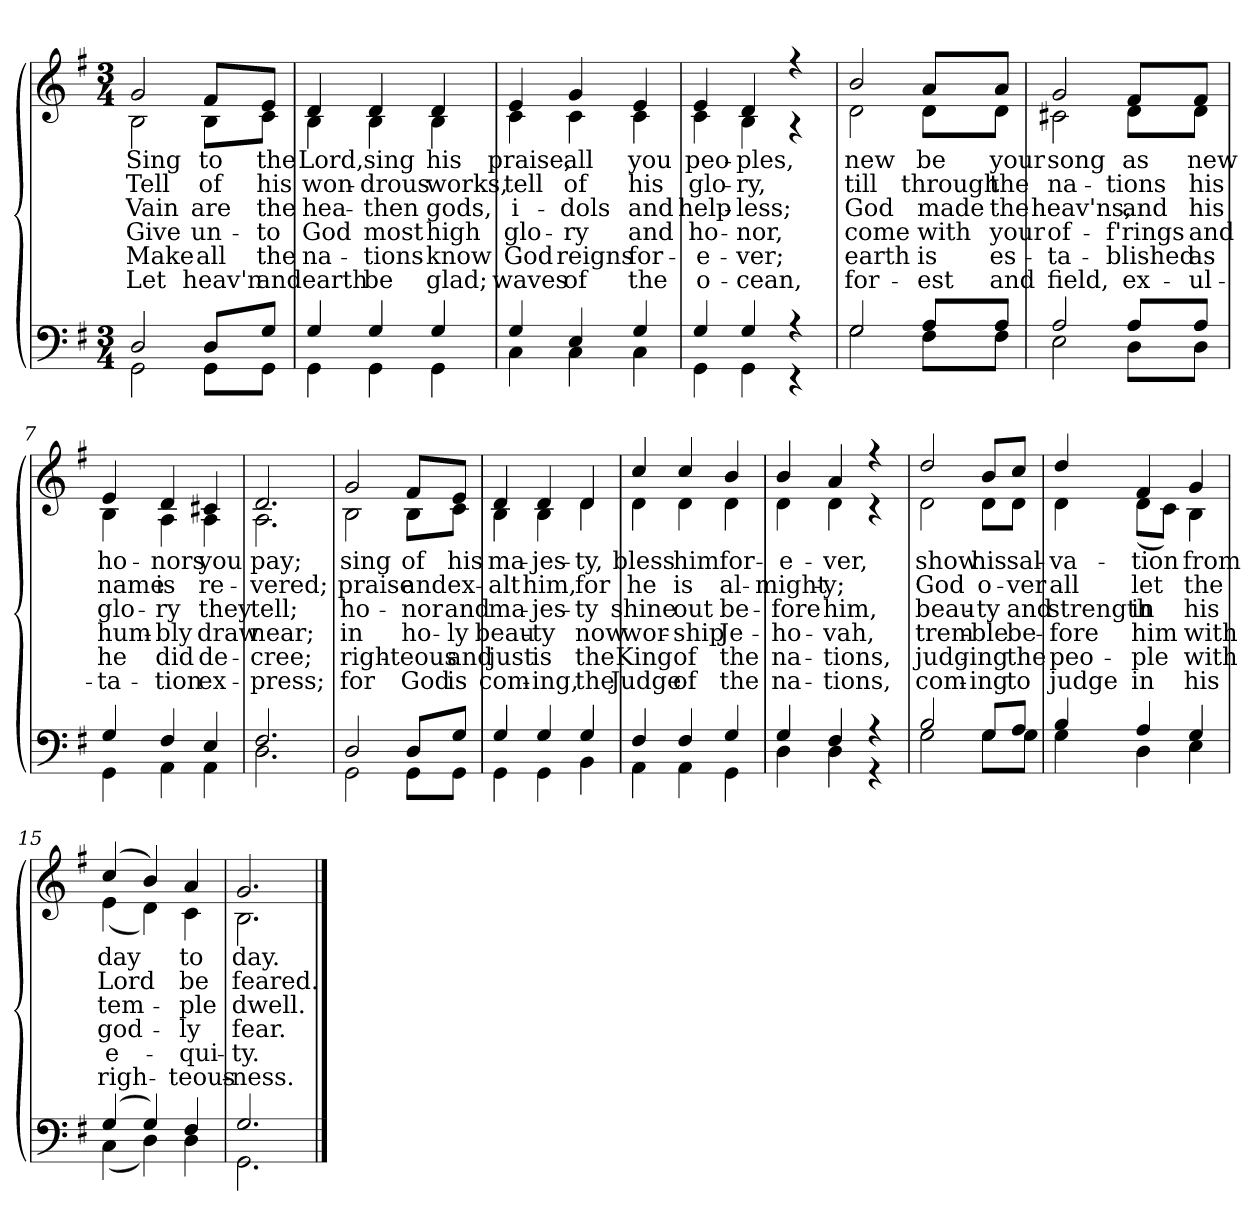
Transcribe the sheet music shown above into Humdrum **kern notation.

**kern	**kern	**text	**text	**text	**text	**text	**text
*part2	*part1	*part1	*part1	*part1	*part1	*part1	*part1
*staff2	*staff1	*staff1	*staff1	*staff1	*staff1	*staff1	*staff1
*clefF4	*clefG2	*	*	*	*	*	*
*k[f#]	*k[f#]	*	*	*	*	*	*
*M3/4	*M3/4	*	*	*	*	*	*
=1	=1	=1	=1	=1	=1	=1	=1
*^	*	*	*	*	*	*	*
!	!	!LO:TX:b:i:t=Verse	!	!	!	!	!	!
!	!	!	!LO:LY:b	!LO:LY:b	!LO:LY:b	!LO:LY:b	!LO:LY:b	!LO:LY:b
*	*	*^	*	*	*	*	*	*
2D/	2GG\	2g/	2B\	Sing	Tell	Vain	Give	Make	Let
!	!	!	!	!LO:LY:b	!LO:LY:b	!LO:LY:b	!LO:LY:b	!LO:LY:b	!LO:LY:b
8D/L	8GG\L	8f#/L	8B\L	to	of	are	un-	all	heav'n
!	!	!	!	!LO:LY:b	!LO:LY:b	!LO:LY:b	!LO:LY:b	!LO:LY:b	!LO:LY:b
8G/J	8GG\J	8e/J	8c\J	the	his	the	-to	the	and
=2	=2	=2	=2	=2	=2	=2	=2	=2	=2
!	!	!	!	!LO:LY:b	!LO:LY:b	!LO:LY:b	!LO:LY:b	!LO:LY:b	!LO:LY:b
4G/	4GG\	4d/	4B\	Lord,	won-	hea-	God	na-	earth
!	!	!	!	!LO:LY:b	!LO:LY:b	!LO:LY:b	!LO:LY:b	!LO:LY:b	!LO:LY:b
4G/	4GG\	4d/	4B\	sing	-drous	-then	most	-tions	be
!	!	!	!	!LO:LY:b	!LO:LY:b	!LO:LY:b	!LO:LY:b	!LO:LY:b	!LO:LY:b
4G/	4GG\	4d/	4B\	his	works,	gods,	high	know	glad;
=3	=3	=3	=3	=3	=3	=3	=3	=3	=3
!	!	!	!	!LO:LY:b	!LO:LY:b	!LO:LY:b	!LO:LY:b	!LO:LY:b	!LO:LY:b
4G/	4C\	4e/	4c\	praise,	tell	i-	glo-	God	waves
!	!	!	!	!LO:LY:b	!LO:LY:b	!LO:LY:b	!LO:LY:b	!LO:LY:b	!LO:LY:b
4E/	4C\	4g/	4c\	all	of	-dols	-ry	reigns	of
!	!	!	!	!LO:LY:b	!LO:LY:b	!LO:LY:b	!LO:LY:b	!LO:LY:b	!LO:LY:b
4G/	4C\	4e/	4c\	you	his	and	and	for-	the
=4	=4	=4	=4	=4	=4	=4	=4	=4	=4
!	!	!	!	!LO:LY:b	!LO:LY:b	!LO:LY:b	!LO:LY:b	!LO:LY:b	!LO:LY:b
4G/	4GG\	4e/	4c\	peo-	glo-	help-	ho-	-e-	o-
!	!	!	!	!LO:LY:b	!LO:LY:b	!LO:LY:b	!LO:LY:b	!LO:LY:b	!LO:LY:b
4G/	4GG\	4d/	4B\	-ples,	-ry,	-less;	-nor,	-ver;	-cean,
4r	4r	4r	4r	.	.	.	.	.	.
!!LO:LB:g=z	!!
=5	=5	=5	=5	=5	=5	=5	=5	=5	=5
!	!	!	!	!LO:LY:b	!LO:LY:b	!LO:LY:b	!LO:LY:b	!LO:LY:b	!LO:LY:b
2G/	2G\	2b/	2d\	new	till	God	come	earth	for-
!	!	!	!	!LO:LY:b	!LO:LY:b	!LO:LY:b	!LO:LY:b	!LO:LY:b	!LO:LY:b
8A/L	8F#\L	8a/L	8d\L	be	through	made	with	is	-est
!	!	!	!	!LO:LY:b	!LO:LY:b	!LO:LY:b	!LO:LY:b	!LO:LY:b	!LO:LY:b
8A/J	8F#\J	8a/J	8d\J	your	the	the	your	es-	and
=6	=6	=6	=6	=6	=6	=6	=6	=6	=6
!	!	!	!	!LO:LY:b	!LO:LY:b	!LO:LY:b	!LO:LY:b	!LO:LY:b	!LO:LY:b
2A/	2E\	2g/	2c#X\	song	na-	heav'ns,	of-	-ta-	field,
!	!	!	!	!LO:LY:b	!LO:LY:b	!LO:LY:b	!LO:LY:b	!LO:LY:b	!LO:LY:b
8A/L	8D\L	8f#/L	8d\L	as	-tions	and	-f'rings	-blished	ex-
!	!	!	!	!LO:LY:b	!LO:LY:b	!LO:LY:b	!LO:LY:b	!LO:LY:b	!LO:LY:b
8A/J	8D\J	8f#/J	8d\J	new	his	his	and	as	-ul-
=7	=7	=7	=7	=7	=7	=7	=7	=7	=7
!	!	!	!	!LO:LY:b	!LO:LY:b	!LO:LY:b	!LO:LY:b	!LO:LY:b	!LO:LY:b
4G/	4GG\	4e/	4B\	ho-	name	glo-	hum-	he	-ta-
!	!	!	!	!LO:LY:b	!LO:LY:b	!LO:LY:b	!LO:LY:b	!LO:LY:b	!LO:LY:b
4F#/	4AA\	4d/	4A\	-nors	is	-ry	-bly	did	-tion
!	!	!	!	!LO:LY:b	!LO:LY:b	!LO:LY:b	!LO:LY:b	!LO:LY:b	!LO:LY:b
4E/	4AA\	4c#X/	4A\	you	re-	they	draw	de-	ex-
=8	=8	=8	=8	=8	=8	=8	=8	=8	=8
!	!	!	!	!LO:LY:b	!LO:LY:b	!LO:LY:b	!LO:LY:b	!LO:LY:b	!LO:LY:b
2.F#/	2.D\	2.d/	2.A\	pay;	-vered;	tell;	near;	-cree;	-press;
!!LO:LB:g=z	!!
=9	=9	=9	=9	=9	=9	=9	=9	=9	=9
!	!	!	!	!LO:LY:b	!LO:LY:b	!LO:LY:b	!LO:LY:b	!LO:LY:b	!LO:LY:b
2D/	2GG\	2g/	2B\	sing	praise	ho-	in	righ-	for
!	!	!	!	!LO:LY:b	!LO:LY:b	!LO:LY:b	!LO:LY:b	!LO:LY:b	!LO:LY:b
8D/L	8GG\L	8f#/L	8B\L	of	and	-nor	ho-	-teous	God
!	!	!	!	!LO:LY:b	!LO:LY:b	!LO:LY:b	!LO:LY:b	!LO:LY:b	!LO:LY:b
8G/J	8GG\J	8e/J	8c\J	his	ex-	and	-ly	and	is
=10	=10	=10	=10	=10	=10	=10	=10	=10	=10
!	!	!	!	!LO:LY:b	!LO:LY:b	!LO:LY:b	!LO:LY:b	!LO:LY:b	!LO:LY:b
4G/	4GG\	4d/	4B\	ma-	-alt	ma-	beau-	just	com-
!	!	!	!	!LO:LY:b	!LO:LY:b	!LO:LY:b	!LO:LY:b	!LO:LY:b	!LO:LY:b
4G/	4GG\	4d/	4B\	-jes-	him,	-jes-	-ty	is	-ing,
!	!	!	!	!LO:LY:b	!LO:LY:b	!LO:LY:b	!LO:LY:b	!LO:LY:b	!LO:LY:b
4G/	4BB\	4d/	4d\	-ty,	for	-ty	now	the	the
=11	=11	=11	=11	=11	=11	=11	=11	=11	=11
!	!	!	!	!LO:LY:b	!LO:LY:b	!LO:LY:b	!LO:LY:b	!LO:LY:b	!LO:LY:b
4F#/	4AA\	4cc/	4d\	bless	he	shine	wor-	King	Judge
!	!	!	!	!LO:LY:b	!LO:LY:b	!LO:LY:b	!LO:LY:b	!LO:LY:b	!LO:LY:b
4F#/	4AA\	4cc/	4d\	him	is	out	-ship	of	of
!	!	!	!	!LO:LY:b	!LO:LY:b	!LO:LY:b	!LO:LY:b	!LO:LY:b	!LO:LY:b
4G/	4GG\	4b/	4d\	for-	al-	be-	Je-	the	the
=12	=12	=12	=12	=12	=12	=12	=12	=12	=12
!	!	!	!	!LO:LY:b	!LO:LY:b	!LO:LY:b	!LO:LY:b	!LO:LY:b	!LO:LY:b
4G/	4D\	4b/	4d\	-e-	-might-	-fore	-ho-	na-	na-
!	!	!	!	!LO:LY:b	!LO:LY:b	!LO:LY:b	!LO:LY:b	!LO:LY:b	!LO:LY:b
4F#/	4D\	4a/	4d\	-ver,	-y;	him,	-vah,	-tions,	-tions,
4r	4r	4r	4r	.	.	.	.	.	.
!!LO:LB:g=z	!!
=13	=13	=13	=13	=13	=13	=13	=13	=13	=13
!	!	!	!	!LO:LY:b	!LO:LY:b	!LO:LY:b	!LO:LY:b	!LO:LY:b	!LO:LY:b
2B/	2G\	2dd/	2d\	show	God	beau-	trem-	judg-	com-
!	!	!	!	!LO:LY:b	!LO:LY:b	!LO:LY:b	!LO:LY:b	!LO:LY:b	!LO:LY:b
8G/L	8G\L	8b/L	8d\L	his	o-	-ty	-ble	-ing	-ing
!	!	!	!	!LO:LY:b	!LO:LY:b	!LO:LY:b	!LO:LY:b	!LO:LY:b	!LO:LY:b
8A/J	8G\J	8cc/J	8d\J	sal-	-ver	and	be-	the	to
=14	=14	=14	=14	=14	=14	=14	=14	=14	=14
!	!	!	!	!LO:LY:b	!LO:LY:b	!LO:LY:b	!LO:LY:b	!LO:LY:b	!LO:LY:b
4B/	4G\	4dd/	4d\	-va-	all	strength	-fore	peo-	judge
!	!	!	!	!LO:LY:b	!LO:LY:b	!LO:LY:b	!LO:LY:b	!LO:LY:b	!LO:LY:b
4A/	4D\	4f#/	(<8d\L	-tion	let	in	him	-ple	in
.	.	.	8c\J)	.	.	.	.	.	.
!	!	!	!	!LO:LY:b	!LO:LY:b	!LO:LY:b	!LO:LY:b	!LO:LY:b	!LO:LY:b
4G/	4E\	4g/	4B\	from	the	his	with	with	his
=15	=15	=15	=15	=15	=15	=15	=15	=15	=15
!	!	!	!	!LO:LY:b	!LO:LY:b	!LO:LY:b	!LO:LY:b	!LO:LY:b	!LO:LY:b
(>4G/	(<4C\	(>4cc/	(<4e\	day	Lord	tem-	god-	e-	righ-
4G/)	4D\)	4b/)	4d\)	.	.	.	.	.	.
!	!	!	!	!LO:LY:b	!LO:LY:b	!LO:LY:b	!LO:LY:b	!LO:LY:b	!LO:LY:b
4F#/	4D\	4a/	4c\	to	be	-ple	-ly	-qui-	-teous-
=16	=16	=16	=16	=16	=16	=16	=16	=16	=16
!	!	!	!	!LO:LY:b	!LO:LY:b	!LO:LY:b	!LO:LY:b	!LO:LY:b	!LO:LY:b
2.G/	2.GG\	2.g/	2.B\	day.	feared.	dwell.	fear.	-ty.	-ness.
*v	*v	*	*	*	*	*	*	*	*
*	*v	*v	*	*	*	*	*	*
==	==	==	==	==	==	==	==
*-	*-	*-	*-	*-	*-	*-	*-
